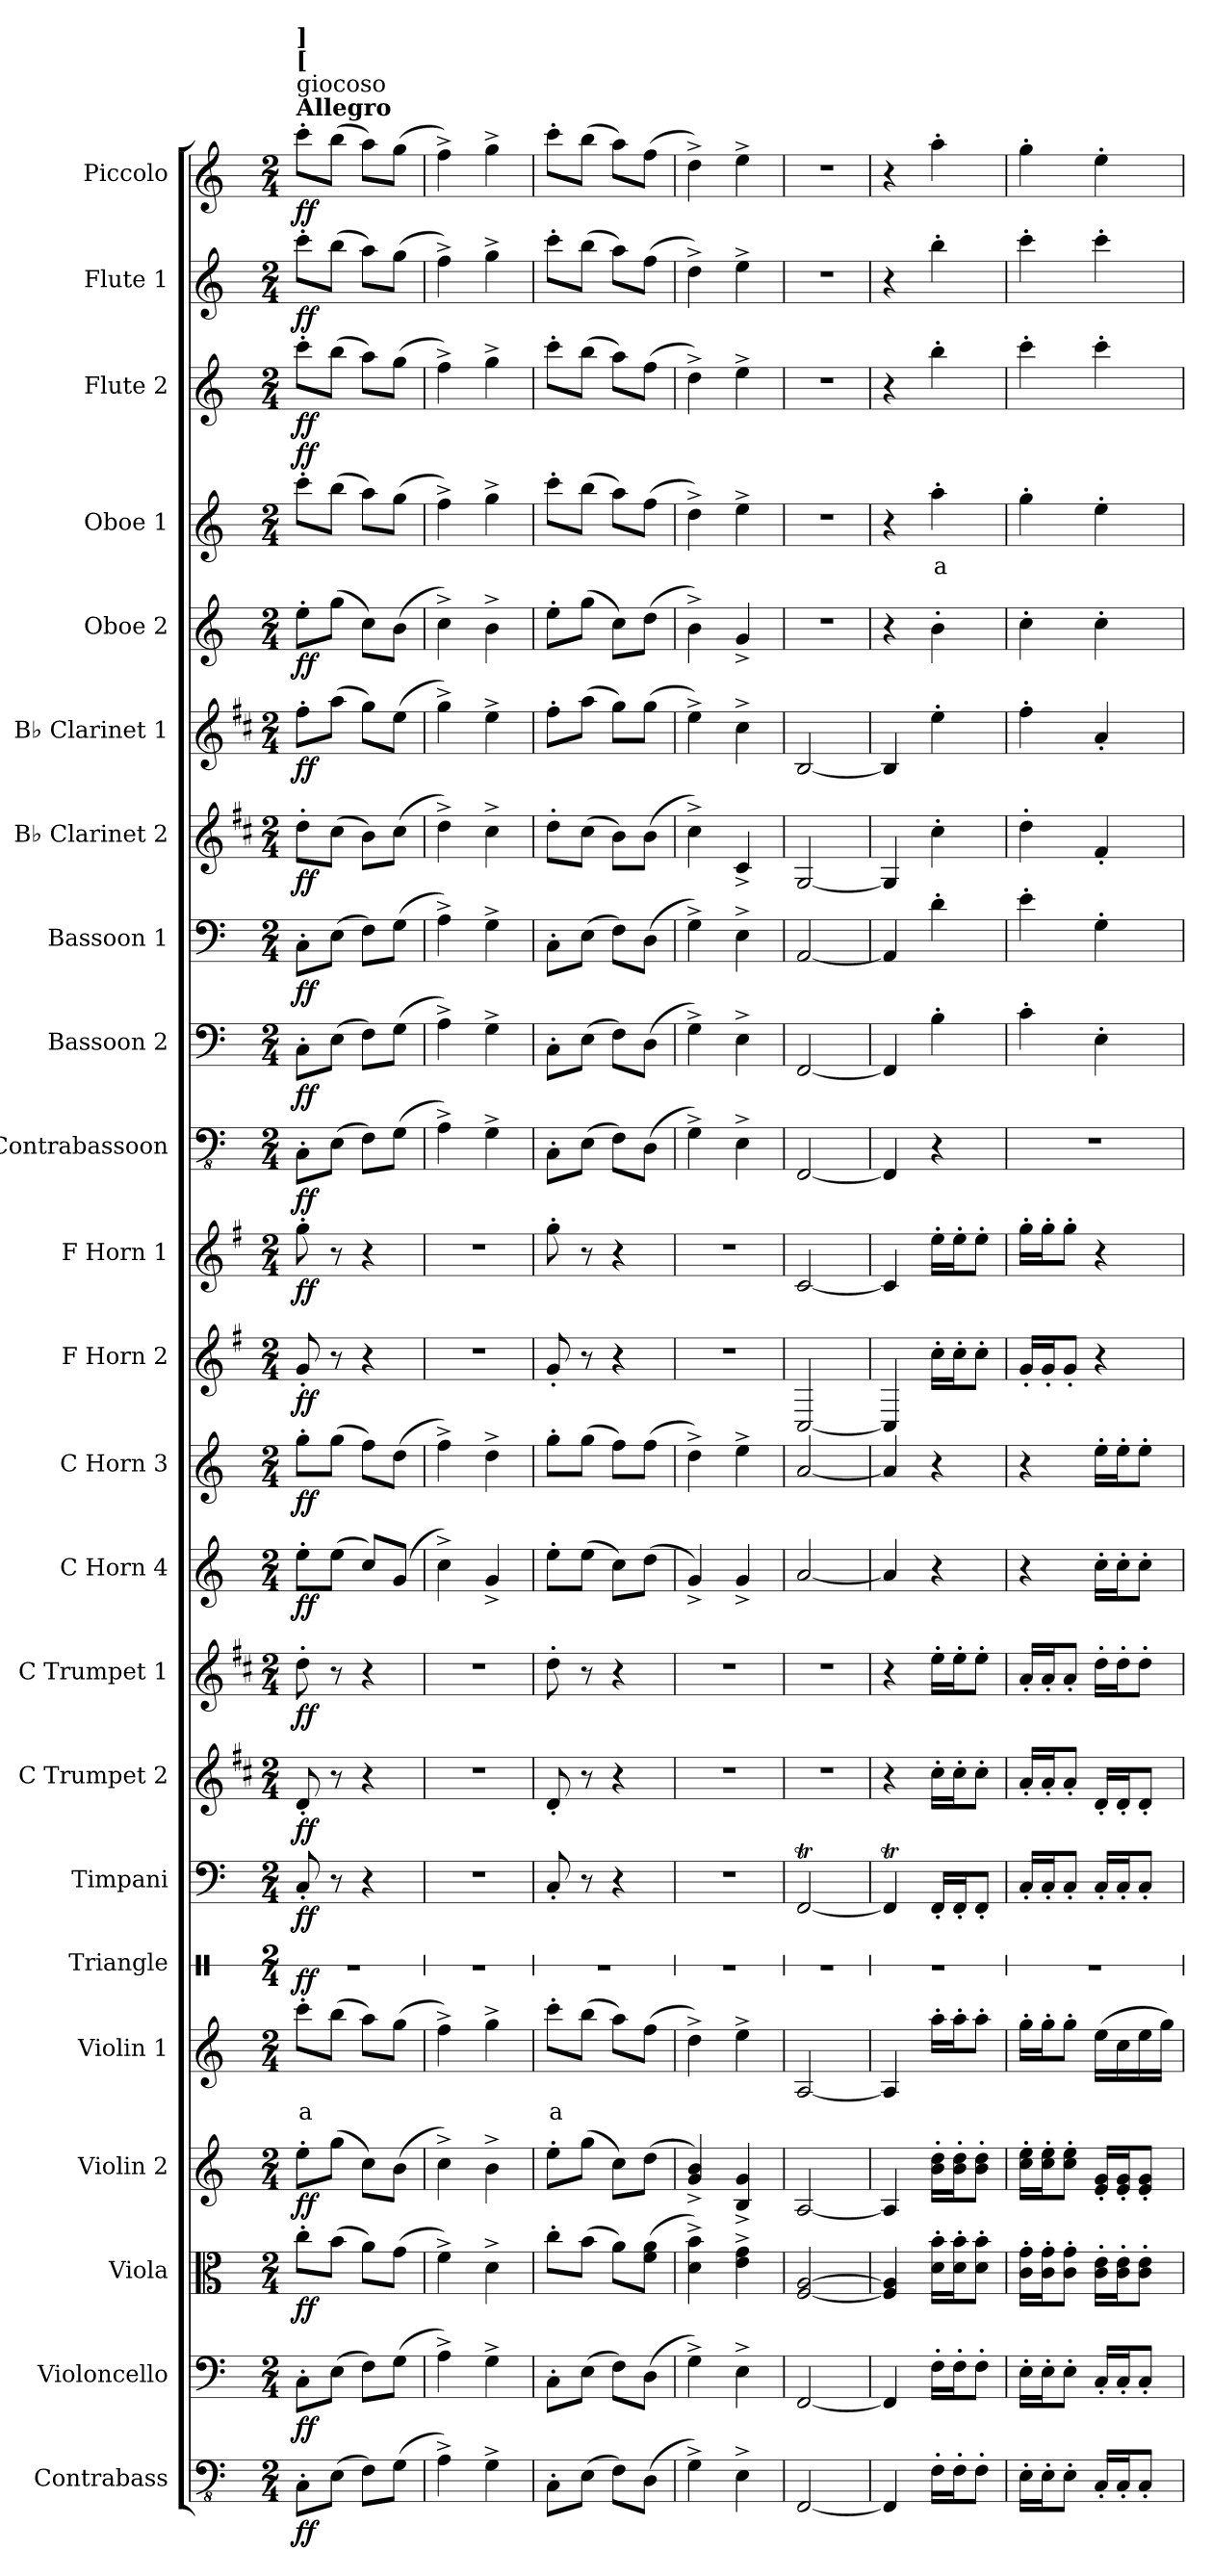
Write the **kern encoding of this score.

**kern	**dynam	**kern	**dynam	**kern	**dynam	**kern	**dynam	**kern	**text	**dynam	**kern	**kern	**dynam	**kern	**dynam	**kern	**dynam	**kern	**dynam	**kern	**dynam	**kern	**dynam	**kern	**dynam	**kern	**dynam	**kern	**dynam	**kern	**dynam	**kern	**dynam	**kern	**dynam	**kern	**dynam	**kern	**text	**dynam	**kern	**dynam	**kern	**dynam	**kern	**dynam
*part23	*part23	*part22	*part22	*part21	*part21	*part20	*part20	*part19	*part19	*part19	*part18	*part17	*part17	*part16	*part16	*part15	*part15	*part14	*part14	*part13	*part13	*part12	*part12	*part11	*part11	*part10	*part10	*part9	*part9	*part8	*part8	*part7	*part7	*part6	*part6	*part5	*part5	*part4	*part4	*part4	*part3	*part3	*part2	*part2	*part1	*part1
*staff23	*staff23	*staff22	*staff22	*staff21	*staff21	*staff20	*staff20	*staff19	*staff19	*staff19	*staff18	*staff17	*staff17	*staff16	*staff16	*staff15	*staff15	*staff14	*staff14	*staff13	*staff13	*staff12	*staff12	*staff11	*staff11	*staff10	*staff10	*staff9	*staff9	*staff8	*staff8	*staff7	*staff7	*staff6	*staff6	*staff5	*staff5	*staff4	*staff4	*staff4	*staff3	*staff3	*staff2	*staff2	*staff1	*staff1
*I"Contrabass	*	*I"Violoncello	*	*I"Viola	*	*I"Violin 2	*	*I"Violin 1	*	*	*I"Triangle	*I"Timpani	*	*I"C Trumpet 2	*	*I"C Trumpet 1	*	*I"C Horn 4	*	*I"C Horn 3	*	*I"F Horn 2	*	*I"F Horn 1	*	*I"Contrabassoon	*	*I"Bassoon 2	*	*I"Bassoon 1	*	*I"B♭ Clarinet 2	*	*I"B♭ Clarinet 1	*	*I"Oboe 2	*	*I"Oboe 1	*	*	*I"Flute 2	*	*I"Flute 1	*	*I"Piccolo	*
*I'Cb	*	*I'Vc	*	*I'Vla	*	*I'Vln 2	*	*I'Vln 1	*	*	*I'Tri	*I'Timp	*	*I'Tpt 2	*	*I'Tpt 1	*	*I'Hn 4	*	*I'Hn 3	*	*I'Hn 2	*	*I'Hn 1	*	*I'CBsn	*	*I'Bsn 2	*	*I'Bsn 1	*	*I'Cl 2	*	*I'Cl 1	*	*I'Ob 2	*	*I'Ob 1	*	*	*I'Fl 2	*	*I'Fl 1	*	*I'Picc	*
*	*	*	*	*	*	*	*	*	*	*	*stria1	*	*	*	*	*	*	*	*	*	*	*	*	*	*	*	*	*	*	*	*	*	*	*	*	*	*	*	*	*	*	*	*	*	*	*
*clefFv4	*	*clefF4	*	*clefC3	*	*clefG2	*	*clefG2	*	*	*clefX	*clefF4	*	*clefG2	*	*clefG2	*	*clefG2	*	*clefG2	*	*clefG2	*	*clefG2	*	*clefFv4	*	*clefF4	*	*clefF4	*	*clefG2	*	*clefG2	*	*clefG2	*	*clefG2	*	*	*clefG2	*	*clefG2	*	*clefG2	*
*	*	*	*	*	*	*	*	*	*	*	*	*	*	*ITrd1c2	*	*ITrd1c2	*	*ITrd7c12	*	*ITrd7c12	*	*ITrd4c7	*	*ITrd4c7	*	*	*	*	*	*	*	*ITrd1c2	*	*ITrd1c2	*	*	*	*	*	*	*	*	*	*	*ITrd-7c-12	*
*k[]	*	*k[]	*	*k[]	*	*k[]	*	*k[]	*	*	*k[]	*k[]	*	*k[]	*	*k[]	*	*k[]	*	*k[]	*	*k[]	*	*k[]	*	*k[]	*	*k[]	*	*k[]	*	*k[]	*	*k[]	*	*k[]	*	*k[]	*	*	*k[]	*	*k[]	*	*k[]	*
*M2/4	*	*M2/4	*	*M2/4	*	*M2/4	*	*M2/4	*	*	*M2/4	*M2/4	*	*M2/4	*	*M2/4	*	*M2/4	*	*M2/4	*	*M2/4	*	*M2/4	*	*M2/4	*	*M2/4	*	*M2/4	*	*M2/4	*	*M2/4	*	*M2/4	*	*M2/4	*	*	*M2/4	*	*M2/4	*	*M2/4	*
*MM120	*	*MM120	*	*MM120	*	*MM120	*	*MM120	*	*	*MM120	*MM120	*	*MM120	*	*MM120	*	*MM120	*	*MM120	*	*MM120	*	*MM120	*	*MM120	*	*MM120	*	*MM120	*	*MM120	*	*MM120	*	*MM120	*	*MM120	*	*	*MM120	*	*MM120	*	*MM120	*
=1	=1	=1	=1	=1	=1	=1	=1	=1	=1	=1	=1	=1	=1	=1	=1	=1	=1	=1	=1	=1	=1	=1	=1	=1	=1	=1	=1	=1	=1	=1	=1	=1	=1	=1	=1	=1	=1	=1	=1	=1	=1	=1	=1	=1	=1	=1
!	!	!	!	!	!	!	!	!	!	!	!	!	!	!	!	!	!	!	!	!	!	!	!	!	!	!	!	!	!	!	!	!	!	!	!	!	!	!	!	!	!	!	!	!	!LO:TX:a:B:t=Allegro	!
!	!	!	!	!	!	!	!	!	!	!	!	!	!	!	!	!	!	!	!	!	!	!	!	!	!	!	!	!	!	!	!	!	!	!	!	!	!	!	!	!	!	!	!	!	!LO:TX:a:t=giocoso	!
!	!	!	!	!	!	!	!	!	!	!	!	!	!	!	!	!	!	!	!	!	!	!	!	!	!	!	!	!	!	!	!	!	!	!	!	!	!	!	!	!	!	!	!	!	!LO:TX:a:B:t=[	!
!	!	!	!	!	!	!	!	!	!	!	!	!	!	!	!	!	!	!	!	!	!	!	!	!	!	!	!	!	!	!	!	!	!	!	!	!	!	!	!	!	!	!	!	!	!LO:TX:a:B:t=]	!
!	!LO:DY:b	!	!LO:DY:b	!	!LO:DY:b	!	!LO:DY:b	!	!LO:LY:color=#FF0000	!LO:DY:b	!	!	!LO:DY:b	!	!LO:DY:b	!	!LO:DY:b	!	!LO:DY:b	!	!LO:DY:b	!	!LO:DY:b	!	!LO:DY:b	!	!LO:DY:b	!	!LO:DY:b	!	!LO:DY:b	!	!LO:DY:b	!	!LO:DY:b	!	!LO:DY:b	!	!	!LO:DY:b	!	!LO:DY:b	!	!LO:DY:b	!	!LO:DY:b
8CC'\L	ff	8C'\L	ff	8cc'\L	ff	8ee'\L	ff	8ccc'\L	a	ff	2r	8C'/	ff	8c'/	ff	8cc'\	ff	8e'\L	ff	8g'\L	ff	8c'/	ff	8cc'\	ff	8CC'\L	ff	8C'\L	ff	8C'\L	ff	8cc'\L	ff	8ee'\L	ff	8ee'\L	ff	8ccc'\L	.	ff	8ccc'\L	ff	8ccc'\L	ff	8cccc'\L	ff
(8EE\J	.	(8E\J	.	(8b\J	.	(8gg\J	.	(8bb\J	.	.	.	8r	.	8r	.	8r	.	(8e\J	.	(8g\J	.	8r	.	8r	.	(8EE\J	.	(8E\J	.	(8E\J	.	(8b\J	.	(8gg\J	.	(8gg\J	.	(8bb\J	.	.	(8bb\J	.	(8bb\J	.	(8bbb\J	.
8FF\L)	.	8F\L)	.	8a\L)	.	8cc\L)	.	8aa\L)	.	.	.	4r	.	4r	.	4r	.	8c/L)	.	8f\L)	.	4r	.	4r	.	8FF\L)	.	8F\L)	.	8F\L)	.	8a\L)	.	8ff\L)	.	8cc\L)	.	8aa\L)	.	.	8aa\L)	.	8aa\L)	.	8aaa\L)	.
(8GG\J	.	(8G\J	.	(8g\J	.	(8b\J	.	(8gg\J	.	.	.	.	.	.	.	.	.	(8G/J	.	(8d\J	.	.	.	.	.	(8GG\J	.	(8G\J	.	(8G\J	.	(8b\J	.	(8dd\J	.	(8b\J	.	(8gg\J	.	.	(8gg\J	.	(8gg\J	.	(8ggg\J	.
=2	=2	=2	=2	=2	=2	=2	=2	=2	=2	=2	=2	=2	=2	=2	=2	=2	=2	=2	=2	=2	=2	=2	=2	=2	=2	=2	=2	=2	=2	=2	=2	=2	=2	=2	=2	=2	=2	=2	=2	=2	=2	=2	=2	=2	=2	=2
4AA^\)	.	4A^\)	.	4f^\)	.	4cc^\)	.	4ff^\)	.	.	2r	2r	.	2r	.	2r	.	4c^\)	.	4f^\)	.	2r	.	2r	.	4AA^\)	.	4A^\)	.	4A^\)	.	4cc^\)	.	4ff^\)	.	4cc^\)	.	4ff^\)	.	.	4ff^\)	.	4ff^\)	.	4fff^\)	.
4GG^\	.	4G^\	.	4d^\	.	4b^\	.	4gg^\	.	.	.	.	.	.	.	.	.	4G^/	.	4d^\	.	.	.	.	.	4GG^\	.	4G^\	.	4G^\	.	4b^\	.	4dd^\	.	4b^\	.	4gg^\	.	.	4gg^\	.	4gg^\	.	4ggg^\	.
=3	=3	=3	=3	=3	=3	=3	=3	=3	=3	=3	=3	=3	=3	=3	=3	=3	=3	=3	=3	=3	=3	=3	=3	=3	=3	=3	=3	=3	=3	=3	=3	=3	=3	=3	=3	=3	=3	=3	=3	=3	=3	=3	=3	=3	=3	=3
!	!	!	!	!	!	!	!	!	!LO:LY:color=#FF0000	!	!	!	!	!	!	!	!	!	!	!	!	!	!	!	!	!	!	!	!	!	!	!	!	!	!	!	!	!	!	!	!	!	!	!	!	!
8CC'\L	.	8C'\L	.	8cc'\L	.	8ee'\L	.	8ccc'\L	a	.	2r	8C'/	.	8c'/	.	8cc'\	.	8e'\L	.	8g'\L	.	8c'/	.	8cc'\	.	8CC'\L	.	8C'\L	.	8C'\L	.	8cc'\L	.	8ee'\L	.	8ee'\L	.	8ccc'\L	.	.	8ccc'\L	.	8ccc'\L	.	8cccc'\L	.
(8EE\J	.	(8E\J	.	(8b\J	.	(8gg\J	.	(8bb\J	.	.	.	8r	.	8r	.	8r	.	(8e\J	.	(8g\J	.	8r	.	8r	.	(8EE\J	.	(8E\J	.	(8E\J	.	(8b\J	.	(8gg\J	.	(8gg\J	.	(8bb\J	.	.	(8bb\J	.	(8bb\J	.	(8bbb\J	.
8FF\L)	.	8F\L)	.	8a\L)	.	8cc\L)	.	8aa\L)	.	.	.	4r	.	4r	.	4r	.	8c\L)	.	8f\L)	.	4r	.	4r	.	8FF\L)	.	8F\L)	.	8F\L)	.	8a\L)	.	8ff\L)	.	8cc\L)	.	8aa\L)	.	.	8aa\L)	.	8aa\L)	.	8aaa\L)	.
(8DD\J	.	(8D\J	.	(8f\ 8a\J	.	(8dd\J	.	(8ff\J	.	.	.	.	.	.	.	.	.	(8d\J	.	(8f\J	.	.	.	.	.	(8DD\J	.	(8D\J	.	(8D\J	.	(8a\J	.	(8ff\J	.	(8dd\J	.	(8ff\J	.	.	(8ff\J	.	(8ff\J	.	(8fff\J	.
=4	=4	=4	=4	=4	=4	=4	=4	=4	=4	=4	=4	=4	=4	=4	=4	=4	=4	=4	=4	=4	=4	=4	=4	=4	=4	=4	=4	=4	=4	=4	=4	=4	=4	=4	=4	=4	=4	=4	=4	=4	=4	=4	=4	=4	=4	=4
4GG^\)	.	4G^\)	.	4d\^ 4b\^)	.	4g/^ 4b/^)	.	4dd^\)	.	.	2r	2r	.	2r	.	2r	.	4G^/)	.	4d^\)	.	2r	.	2r	.	4GG^\)	.	4G^\)	.	4G^\)	.	4b^\)	.	4dd^\)	.	4b^\)	.	4dd^\)	.	.	4dd^\)	.	4dd^\)	.	4ddd^\)	.
4EE^\	.	4E^\	.	4e\^ 4g\^	.	4B/^ 4g/^	.	4ee^\	.	.	.	.	.	.	.	.	.	4G^/	.	4e^\	.	.	.	.	.	4EE^\	.	4E^\	.	4E^\	.	4B^/	.	4b^\	.	4g^/	.	4ee^\	.	.	4ee^\	.	4ee^\	.	4eee^\	.
=5	=5	=5	=5	=5	=5	=5	=5	=5	=5	=5	=5	=5	=5	=5	=5	=5	=5	=5	=5	=5	=5	=5	=5	=5	=5	=5	=5	=5	=5	=5	=5	=5	=5	=5	=5	=5	=5	=5	=5	=5	=5	=5	=5	=5	=5	=5
[2FFF/	.	[2FF/	.	[2F/ [2A/	.	[2A/	.	[2A/	.	.	2r	[2FFT/	.	2r	.	2r	.	[2A/	.	[2A/	.	[2FF/	.	[2F/	.	[2FFF/	.	[2FF/	.	[2AA/	.	[2F/	.	[2A/	.	2r	.	2r	.	.	2r	.	2r	.	2r	.
=6	=6	=6	=6	=6	=6	=6	=6	=6	=6	=6	=6	=6	=6	=6	=6	=6	=6	=6	=6	=6	=6	=6	=6	=6	=6	=6	=6	=6	=6	=6	=6	=6	=6	=6	=6	=6	=6	=6	=6	=6	=6	=6	=6	=6	=6	=6
4FFF/]	.	4FF/]	.	4F/] 4A/]	.	4A/]	.	4A/]	.	.	2r	4FFT/]	.	4r	.	4r	.	4A/]	.	4A/]	.	4FF/]	.	4F/]	.	4FFF/]	.	4FF/]	.	4AA/]	.	4F/]	.	4A/]	.	4r	.	4r	.	.	4r	.	4r	.	4r	.
!	!	!	!	!	!	!	!	!	!	!	!	!	!	!	!	!	!	!	!	!	!	!	!	!	!	!	!	!	!	!	!	!	!	!	!	!	!	!	!LO:LY:color=#FF0000	!	!	!	!	!	!	!
16FF'\LL	.	16F'\LL	.	16d\' 16b\'LL	.	16b\' 16dd\'LL	.	16aa'\LL	.	.	.	16FF'/LL	.	16b'\LL	.	16dd'\LL	.	4r	.	4r	.	16f'\LL	.	16a'\LL	.	4r	.	4B'\	.	4d'\	.	4b'\	.	4dd'\	.	4b'\	.	4aa'\	a	.	4bb'\	.	4bb'\	.	4aaa'\	.
16FF'\J	.	16F'\J	.	16d\' 16b\'J	.	16b\' 16dd\'J	.	16aa'\J	.	.	.	16FF'/J	.	16b'\J	.	16dd'\J	.	.	.	.	.	16f'\J	.	16a'\J	.	.	.	.	.	.	.	.	.	.	.	.	.	.	.	.	.	.	.	.	.	.
8FF'\J	.	8F'\J	.	8d\' 8b\'J	.	8b\' 8dd\'J	.	8aa'\J	.	.	.	8FF'/J	.	8b'\J	.	8dd'\J	.	.	.	.	.	8f'\J	.	8a'\J	.	.	.	.	.	.	.	.	.	.	.	.	.	.	.	.	.	.	.	.	.	.
=7	=7	=7	=7	=7	=7	=7	=7	=7	=7	=7	=7	=7	=7	=7	=7	=7	=7	=7	=7	=7	=7	=7	=7	=7	=7	=7	=7	=7	=7	=7	=7	=7	=7	=7	=7	=7	=7	=7	=7	=7	=7	=7	=7	=7	=7	=7
16EE'\LL	.	16E'\LL	.	16c\' 16g\'LL	.	16cc\' 16ee\'LL	.	16gg'\LL	.	.	2r	16C'/LL	.	16g'/LL	.	16g'/LL	.	4r	.	4r	.	16c'/LL	.	16cc'\LL	.	2r	.	4c'\	.	4e'\	.	4cc'\	.	4ee'\	.	4cc'\	.	4gg'\	.	.	4ccc'\	.	4ccc'\	.	4ggg'\	.
16EE'\J	.	16E'\J	.	16c\' 16g\'J	.	16cc\' 16ee\'J	.	16gg'\J	.	.	.	16C'/J	.	16g'/J	.	16g'/J	.	.	.	.	.	16c'/J	.	16cc'\J	.	.	.	.	.	.	.	.	.	.	.	.	.	.	.	.	.	.	.	.	.	.
8EE'\J	.	8E'\J	.	8c\' 8g\'J	.	8cc\' 8ee\'J	.	8gg'\J	.	.	.	8C'/J	.	8g'/J	.	8g'/J	.	.	.	.	.	8c'/J	.	8cc'\J	.	.	.	.	.	.	.	.	.	.	.	.	.	.	.	.	.	.	.	.	.	.
16CC'/LL	.	16C'/LL	.	16c\' 16e\'LL	.	16e/' 16g/'LL	.	(16ee\LL	.	.	.	16C'/LL	.	16c'/LL	.	16cc'\LL	.	16c'\LL	.	16e'\LL	.	4r	.	4r	.	.	.	4E'\	.	4G'\	.	4e'/	.	4g'/	.	4cc'\	.	4ee'\	.	.	4ccc'\	.	4ccc'\	.	4eee'\	.
16CC'/J	.	16C'/J	.	16c\' 16e\'J	.	16e/' 16g/'J	.	16cc\	.	.	.	16C'/J	.	16c'/J	.	16cc'\J	.	16c'\J	.	16e'\J	.	.	.	.	.	.	.	.	.	.	.	.	.	.	.	.	.	.	.	.	.	.	.	.	.	.
8CC'/J	.	8C'/J	.	8c\' 8e\'J	.	8e/' 8g/'J	.	16ee\	.	.	.	8C'/J	.	8c'/J	.	8cc'\J	.	8c'\J	.	8e'\J	.	.	.	.	.	.	.	.	.	.	.	.	.	.	.	.	.	.	.	.	.	.	.	.	.	.
.	.	.	.	.	.	.	.	16gg\JJ)	.	.	.	.	.	.	.	.	.	.	.	.	.	.	.	.	.	.	.	.	.	.	.	.	.	.	.	.	.	.	.	.	.	.	.	.	.	.
=	=	=	=	=	=	=	=	=	=	=	=	=	=	=	=	=	=	=	=	=	=	=	=	=	=	=	=	=	=	=	=	=	=	=	=	=	=	=	=	=	=	=	=	=	=	=
*-	*-	*-	*-	*-	*-	*-	*-	*-	*-	*-	*-	*-	*-	*-	*-	*-	*-	*-	*-	*-	*-	*-	*-	*-	*-	*-	*-	*-	*-	*-	*-	*-	*-	*-	*-	*-	*-	*-	*-	*-	*-	*-	*-	*-	*-	*-
